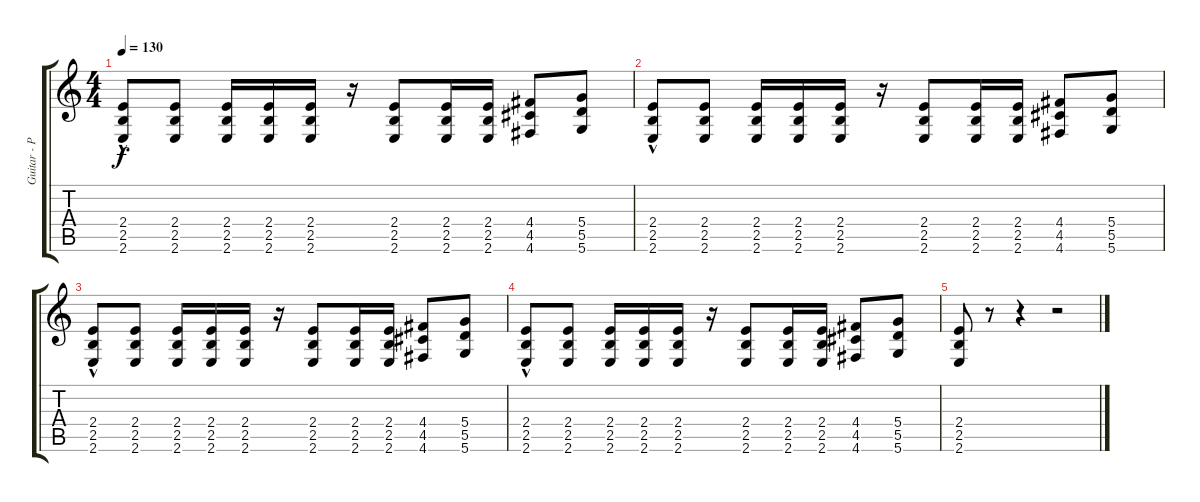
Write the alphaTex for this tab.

\track ("Guitar - Paul Landers" "Guitar - P") {instrument distortionguitar}
\staff {score tabs}
\tuning (E4 B3 G3 D3 A2 D2) {hide}
\ts (4 4)
\tempo 130
\clef g2
\ks c
(2.4{hac} 2.5{hac} 2.6{hac}).8{dy f} (2.4 2.5 2.6).8 (2.4 2.5 2.6).16 (2.4 2.5 2.6).16 (2.4 2.5 2.6).16 r.16 (2.4 2.5 2.6).8 (2.4 2.5 2.6).16 (2.4 2.5 2.6).16 (4.4 4.5 4.6).8 (5.4 5.5 5.6).8 |
(2.4{hac} 2.5{hac} 2.6{hac}).8 (2.4 2.5 2.6).8 (2.4 2.5 2.6).16 (2.4 2.5 2.6).16 (2.4 2.5 2.6).16 r.16 (2.4 2.5 2.6).8 (2.4 2.5 2.6).16 (2.4 2.5 2.6).16 (4.4 4.5 4.6).8 (5.4 5.5 5.6).8 |
(2.4{hac} 2.5{hac} 2.6{hac}).8 (2.4 2.5 2.6).8 (2.4 2.5 2.6).16 (2.4 2.5 2.6).16 (2.4 2.5 2.6).16 r.16 (2.4 2.5 2.6).8 (2.4 2.5 2.6).16 (2.4 2.5 2.6).16 (4.4 4.5 4.6).8 (5.4 5.5 5.6).8 |
(2.4{hac} 2.5{hac} 2.6{hac}).8 (2.4 2.5 2.6).8 (2.4 2.5 2.6).16 (2.4 2.5 2.6).16 (2.4 2.5 2.6).16 r.16 (2.4 2.5 2.6).8 (2.4 2.5 2.6).16 (2.4 2.5 2.6).16 (4.4 4.5 4.6).8 (5.4 5.5 5.6).8 |
(2.4 2.5 2.6).8 r.8 r.4 r.2
